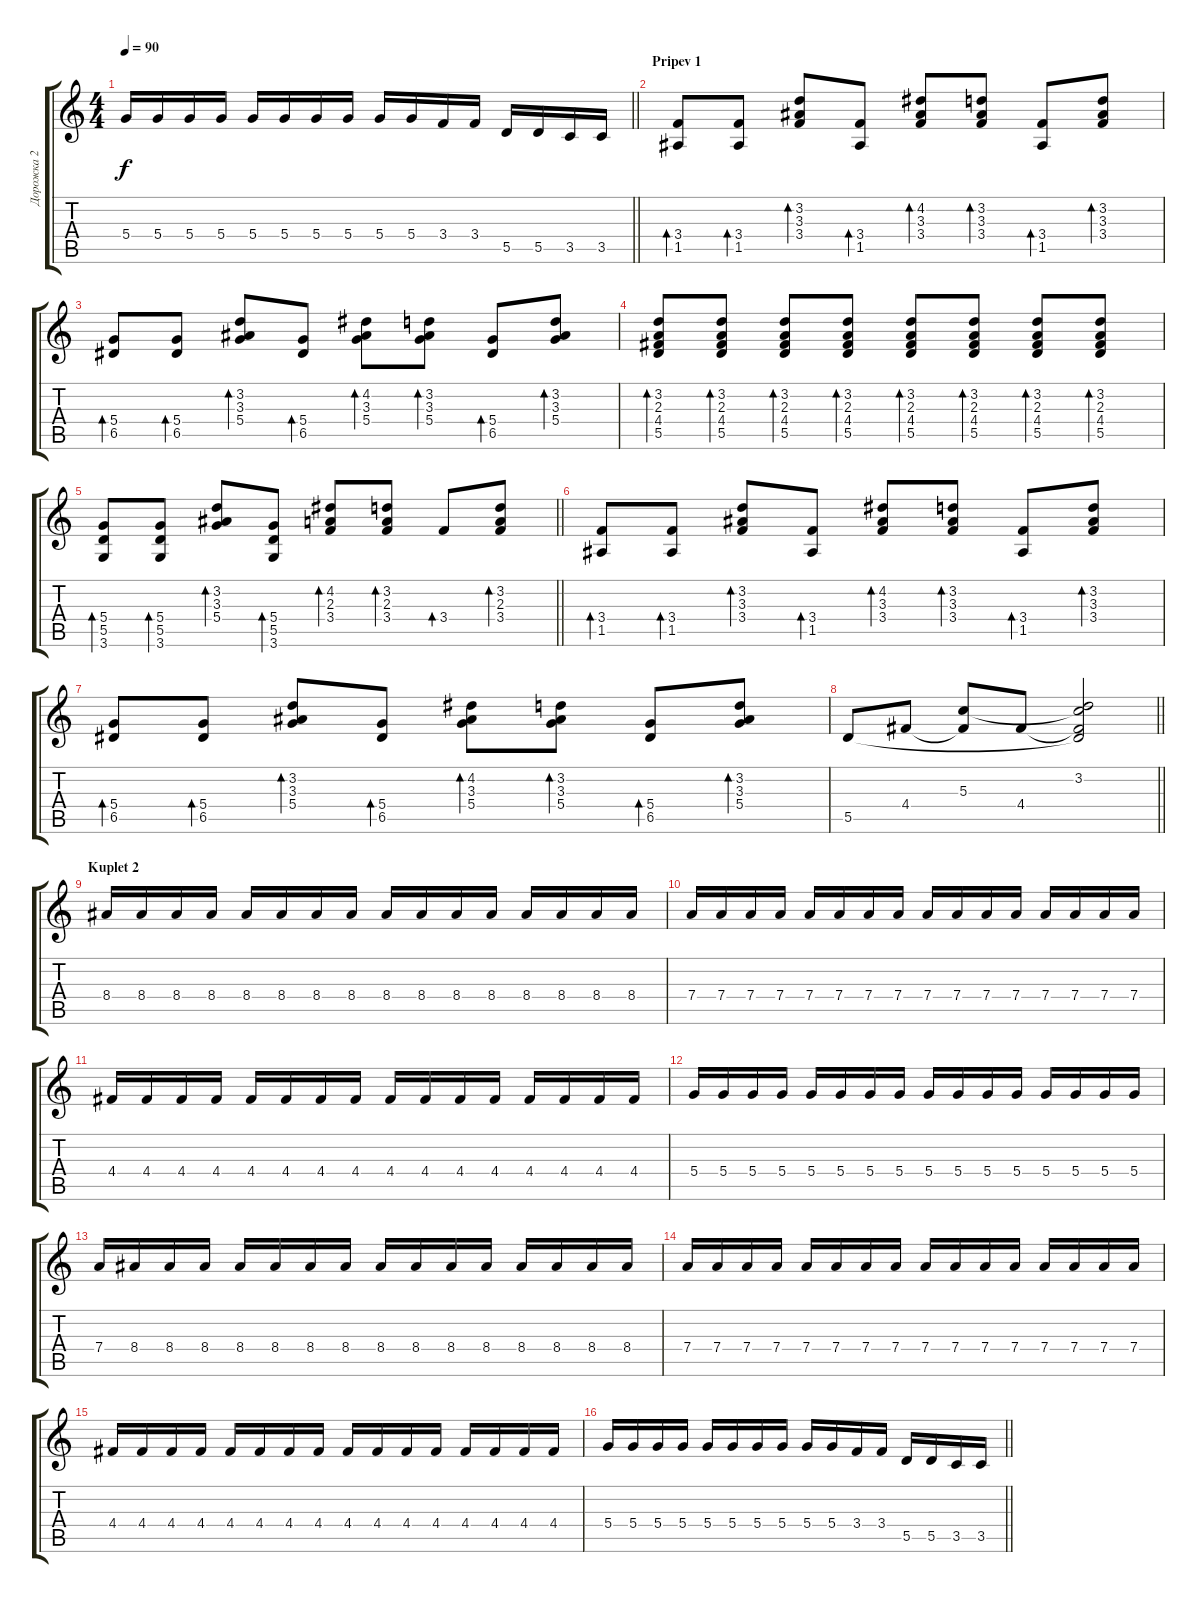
\track ("Дорожка 2" "Дорожка 2") {instrument acousticguitarsteel}
\staff {score tabs}
\tuning (E4 B3 G3 D3 A2 E2) {hide}
\ts (4 4)
\tempo 90
\clef g2
\barLineRight lightlight
\ks c
5.4.16{dy f} 5.4.16 5.4.16 5.4.16 5.4.16 5.4.16 5.4.16 5.4.16 5.4.16 5.4.16 3.4.16 3.4.16 5.5.16 5.5.16 3.5.16 3.5.16 |
\section ("" "Pripev 1")
(3.4 1.5).8{bd 60} (3.4 1.5).8{bd 60} (3.2 3.3 3.4).8{bd 60} (3.4 1.5).8{bd 60} (4.2 3.3 3.4).8{bd 60} (3.2 3.3 3.4).8{bd 60} (3.4 1.5).8{bd 60} (3.2 3.3 3.4).8{bd 60} |
(5.4 6.5).8{bd 60} (5.4 6.5).8{bd 60} (3.2 3.3 5.4).8{bd 60} (5.4 6.5).8{bd 60} (4.2 3.3 5.4).8{bd 60} (3.2 3.3 5.4).8{bd 60} (5.4 6.5).8{bd 60} (3.2 3.3 5.4).8{bd 60} |
(3.2 2.3 4.4 5.5).8{bd 60} (3.2 2.3 4.4 5.5).8{bd 60} (3.2 2.3 4.4 5.5).8{bd 60} (3.2 2.3 4.4 5.5).8{bd 60} (3.2 2.3 4.4 5.5).8{bd 60} (3.2 2.3 4.4 5.5).8{bd 60} (3.2 2.3 4.4 5.5).8{bd 60} (3.2 2.3 4.4 5.5).8{bd 60} |
\barLineRight lightlight
(5.4 5.5 3.6).8{bd 60} (5.4 5.5 3.6).8{bd 60} (3.2 3.3 5.4).8{bd 60} (5.4 5.5 3.6).8{bd 60} (4.2 2.3 3.4).8{bd 60} (3.2 2.3 3.4).8{bd 60} 3.4.8{bd 60} (3.2 2.3 3.4).8{bd 60} |
(3.4 1.5).8{bd 60} (3.4 1.5).8{bd 60} (3.2 3.3 3.4).8{bd 60} (3.4 1.5).8{bd 60} (4.2 3.3 3.4).8{bd 60} (3.2 3.3 3.4).8{bd 60} (3.4 1.5).8{bd 60} (3.2 3.3 3.4).8{bd 60} |
(5.4 6.5).8{bd 60} (5.4 6.5).8{bd 60} (3.2 3.3 5.4).8{bd 60} (5.4 6.5).8{bd 60} (4.2 3.3 5.4).8{bd 60} (3.2 3.3 5.4).8{bd 60} (5.4 6.5).8{bd 60} (3.2 3.3 5.4).8{bd 60} |
\barLineRight lightlight
5.5.8 4.4.8 (5.3 4.4{t}).8 4.4.8 (3.2 5.3{t} 4.4{t} 5.5{t}).2 |
\section ("" "Kuplet 2")
8.4.16 8.4.16 8.4.16 8.4.16 8.4.16 8.4.16 8.4.16 8.4.16 8.4.16 8.4.16 8.4.16 8.4.16 8.4.16 8.4.16 8.4.16 8.4.16 |
7.4.16 7.4.16 7.4.16 7.4.16 7.4.16 7.4.16 7.4.16 7.4.16 7.4.16 7.4.16 7.4.16 7.4.16 7.4.16 7.4.16 7.4.16 7.4.16 |
4.4.16 4.4.16 4.4.16 4.4.16 4.4.16 4.4.16 4.4.16 4.4.16 4.4.16 4.4.16 4.4.16 4.4.16 4.4.16 4.4.16 4.4.16 4.4.16 |
5.4.16 5.4.16 5.4.16 5.4.16 5.4.16 5.4.16 5.4.16 5.4.16 5.4.16 5.4.16 5.4.16 5.4.16 5.4.16 5.4.16 5.4.16 5.4.16 |
7.4.16 8.4.16 8.4.16 8.4.16 8.4.16 8.4.16 8.4.16 8.4.16 8.4.16 8.4.16 8.4.16 8.4.16 8.4.16 8.4.16 8.4.16 8.4.16 |
7.4.16 7.4.16 7.4.16 7.4.16 7.4.16 7.4.16 7.4.16 7.4.16 7.4.16 7.4.16 7.4.16 7.4.16 7.4.16 7.4.16 7.4.16 7.4.16 |
4.4.16 4.4.16 4.4.16 4.4.16 4.4.16 4.4.16 4.4.16 4.4.16 4.4.16 4.4.16 4.4.16 4.4.16 4.4.16 4.4.16 4.4.16 4.4.16 |
\barLineRight lightlight
5.4.16 5.4.16 5.4.16 5.4.16 5.4.16 5.4.16 5.4.16 5.4.16 5.4.16 5.4.16 3.4.16 3.4.16 5.5.16 5.5.16 3.5.16 3.5.16
